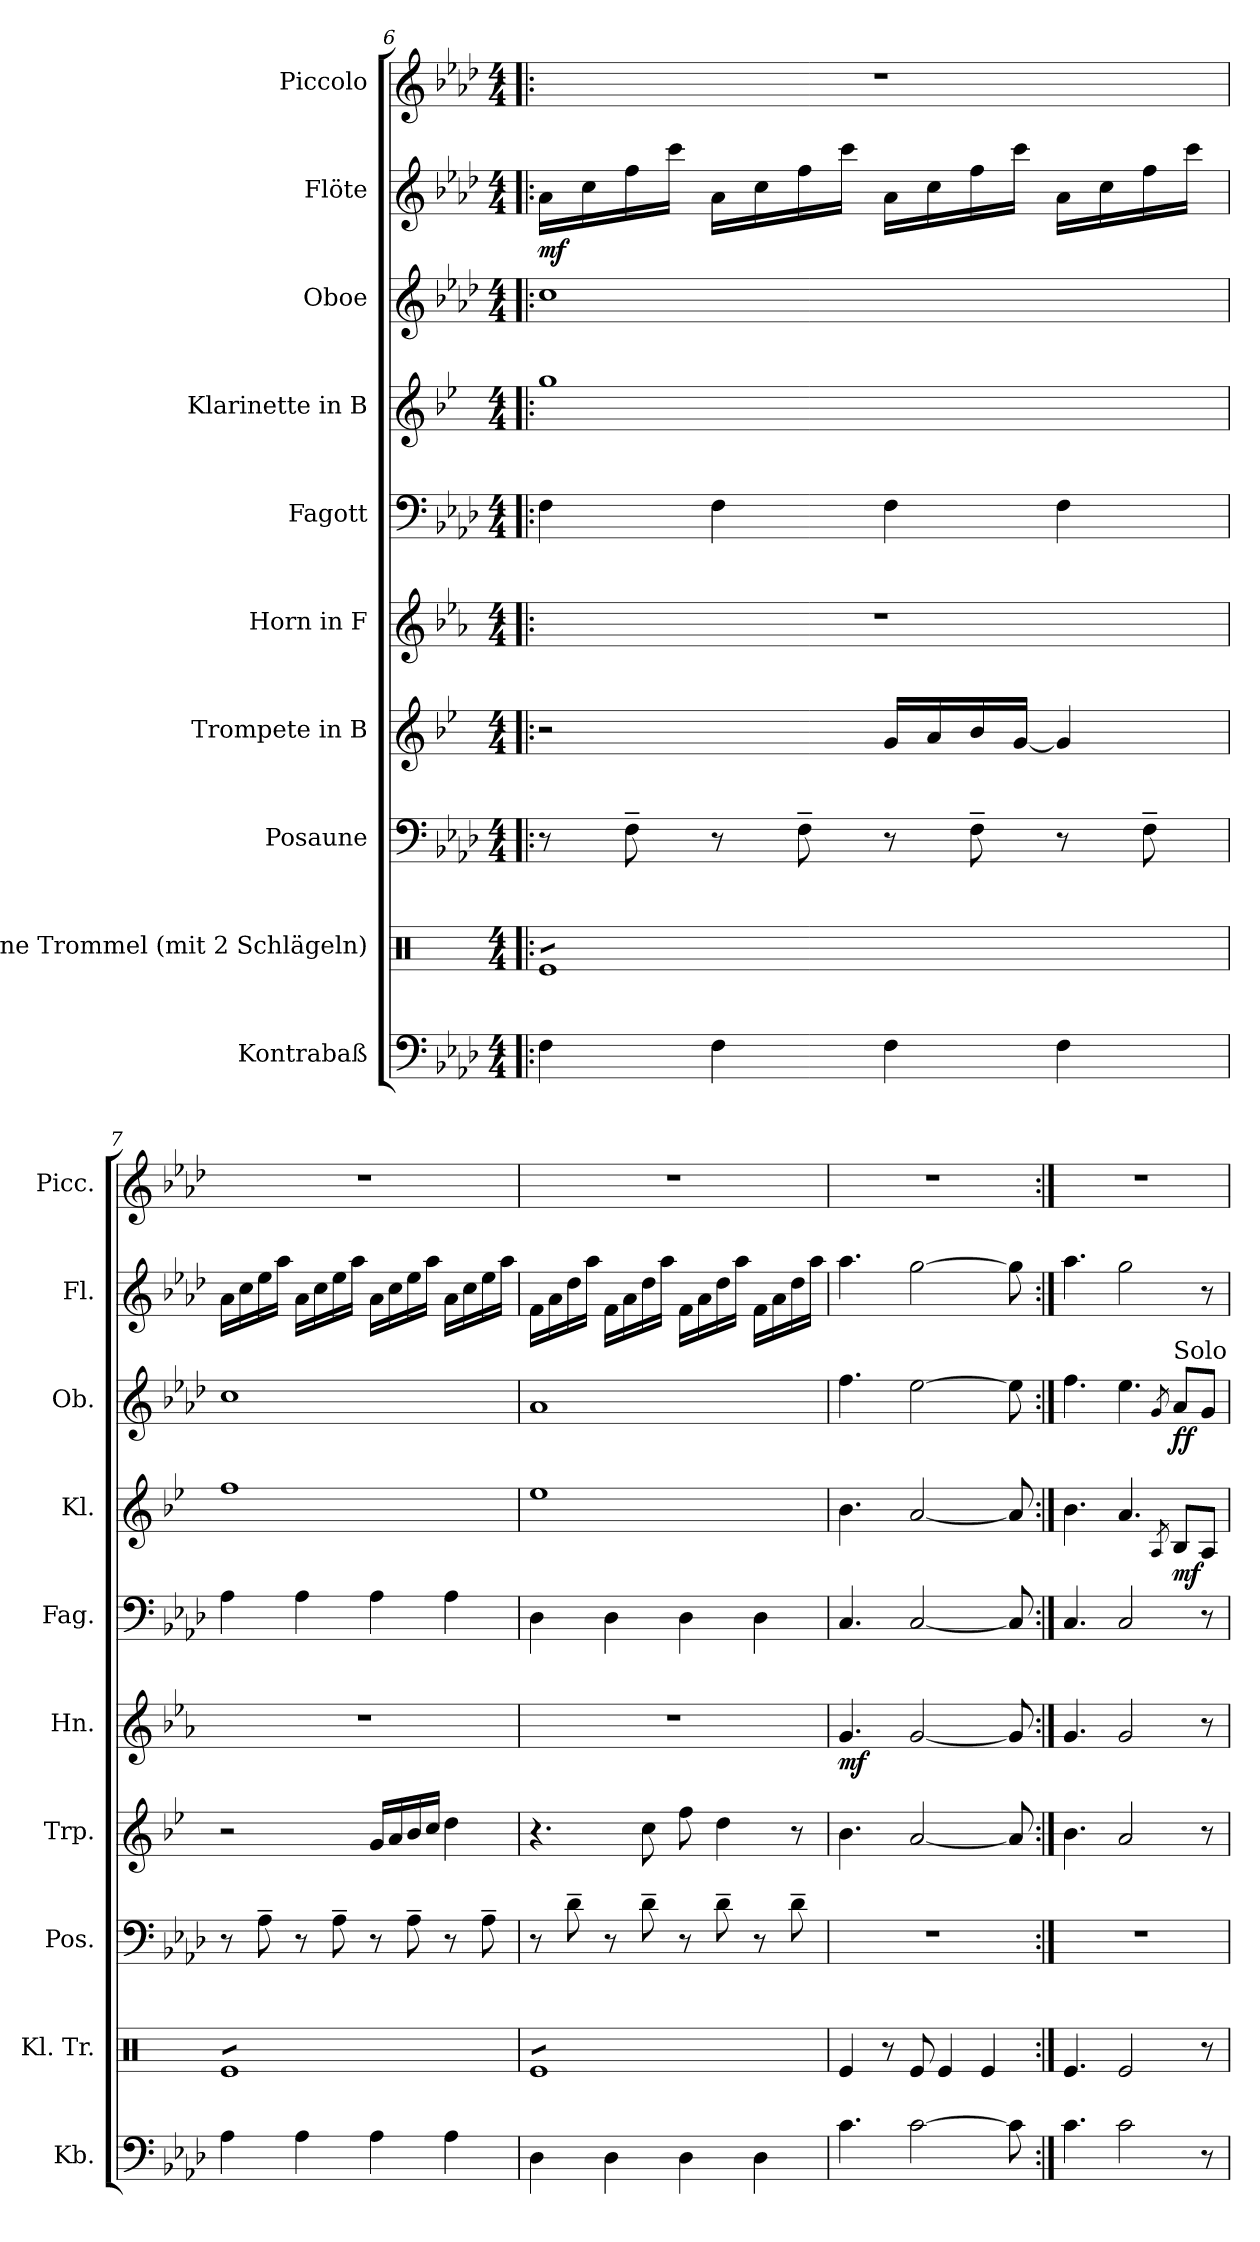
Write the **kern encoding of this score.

**kern	**kern	**kern	**kern	**kern	**dynam	**kern	**kern	**dynam	**kern	**dynam	**kern	**dynam	**kern
*part10	*part9	*part8	*part7	*part6	*part6	*part5	*part4	*part4	*part3	*part3	*part2	*part2	*part1
*staff10	*staff9	*staff8	*staff7	*staff6	*staff6	*staff5	*staff4	*staff4	*staff3	*staff3	*staff2	*staff2	*staff1
*I"Kontrabaß	*I"Kleine Trommel (mit 2 Schlägeln)	*I"Posaune	*I"Trompete in B	*I"Horn in F	*	*I"Fagott	*I"Klarinette in B	*	*I"Oboe	*	*I"Flöte	*	*I"Piccolo
*I'Kb.	*I'Kl. Tr.	*I'Pos.	*I'Trp.	*I'Hn.	*	*I'Fag.	*I'Kl.	*	*I'Ob.	*	*I'Fl.	*	*I'Picc.
*clefF4	*clefX	*clefF4	*clefG2	*clefG2	*	*clefF4	*clefG2	*	*clefG2	*	*clefG2	*	*clefG2
*ITrd7c12	*	*	*ITrd1c2	*ITrd4c7	*	*	*ITrd1c2	*	*	*	*	*	*ITrd-7c-12
*k[b-e-a-d-]	*k[]	*k[b-e-a-d-]	*k[b-e-a-d-]	*k[b-e-a-d-]	*	*k[b-e-a-d-]	*k[b-e-a-d-]	*	*k[b-e-a-d-]	*	*k[b-e-a-d-]	*	*k[b-e-a-d-]
*A-:	*C:	*A-:	*A-:	*A-:	*	*A-:	*A-:	*	*A-:	*	*A-:	*	*A-:
*M4/4	*M4/4	*M4/4	*M4/4	*M4/4	*	*M4/4	*M4/4	*	*M4/4	*	*M4/4	*	*M4/4
=6!|:	=6!|:	=6!|:	=6!|:	=6!|:	=6!|:	=6!|:	=6!|:	=6!|:	=6!|:	=6!|:	=6!|:	=6!|:	=6!|:
*	*tremolo	*	*	*	*	*	*	*	*	*	*	*	*
4FFi\	8ReiL	8r	2r	1r	.	4Fi\	1ffi	.	1cci	.	16a-i\LL	mf	1r
.	.	.	.	.	.	.	.	.	.	.	16cci\	.	.
.	8Rei	8F~i\	.	.	.	.	.	.	.	.	16ffi\	.	.
.	.	.	.	.	.	.	.	.	.	.	16ccci\JJ	.	.
4FFi\	8Rei	8r	.	.	.	4Fi\	.	.	.	.	16a-i\LL	.	.
.	.	.	.	.	.	.	.	.	.	.	16cci\	.	.
.	8Rei	8F~i\	.	.	.	.	.	.	.	.	16ffi\	.	.
.	.	.	.	.	.	.	.	.	.	.	16ccci\JJ	.	.
4FFi\	8Rei	8r	16fi/LL	.	.	4Fi\	.	.	.	.	16a-i\LL	.	.
.	.	.	16gi/	.	.	.	.	.	.	.	16cci\	.	.
.	8Rei	8F~i\	16a-i/	.	.	.	.	.	.	.	16ffi\	.	.
.	.	.	[16fi/JJ	.	.	.	.	.	.	.	16ccci\JJ	.	.
4FFi\	8Rei	8r	4fi/]	.	.	4Fi\	.	.	.	.	16a-i\LL	.	.
.	.	.	.	.	.	.	.	.	.	.	16cci\	.	.
.	8ReiJ	8F~i\	.	.	.	.	.	.	.	.	16ffi\	.	.
.	.	.	.	.	.	.	.	.	.	.	16ccci\JJ	.	.
=7	=7	=7	=7	=7	=7	=7	=7	=7	=7	=7	=7	=7	=7
4AA-i\	8ReiL	8r	2r	1r	.	4A-i\	1ee-i	.	1cci	.	16a-i\LL	.	1r
.	.	.	.	.	.	.	.	.	.	.	16cci\	.	.
.	8Rei	8A-~i\	.	.	.	.	.	.	.	.	16ee-i\	.	.
.	.	.	.	.	.	.	.	.	.	.	16aa-i\JJ	.	.
4AA-i\	8Rei	8r	.	.	.	4A-i\	.	.	.	.	16a-i\LL	.	.
.	.	.	.	.	.	.	.	.	.	.	16cci\	.	.
.	8Rei	8A-~i\	.	.	.	.	.	.	.	.	16ee-i\	.	.
.	.	.	.	.	.	.	.	.	.	.	16aa-i\JJ	.	.
4AA-i\	8Rei	8r	16fi/LL	.	.	4A-i\	.	.	.	.	16a-i\LL	.	.
.	.	.	16gi/	.	.	.	.	.	.	.	16cci\	.	.
.	8Rei	8A-~i\	16a-i/	.	.	.	.	.	.	.	16ee-i\	.	.
.	.	.	16b-i/JJ	.	.	.	.	.	.	.	16aa-i\JJ	.	.
4AA-i\	8Rei	8r	4cci\	.	.	4A-i\	.	.	.	.	16a-i\LL	.	.
.	.	.	.	.	.	.	.	.	.	.	16cci\	.	.
.	8ReiJ	8A-~i\	.	.	.	.	.	.	.	.	16ee-i\	.	.
.	.	.	.	.	.	.	.	.	.	.	16aa-i\JJ	.	.
=8	=8	=8	=8	=8	=8	=8	=8	=8	=8	=8	=8	=8	=8
4DD-i\	8ReiL	8r	4.r	1r	.	4D-i\	1dd-i	.	1a-i	.	16fi\LL	.	1r
.	.	.	.	.	.	.	.	.	.	.	16a-i\	.	.
.	8Rei	8d-~i\	.	.	.	.	.	.	.	.	16dd-i\	.	.
.	.	.	.	.	.	.	.	.	.	.	16aa-i\JJ	.	.
4DD-i\	8Rei	8r	.	.	.	4D-i\	.	.	.	.	16fi\LL	.	.
.	.	.	.	.	.	.	.	.	.	.	16a-i\	.	.
.	8Rei	8d-~i\	8b-i\	.	.	.	.	.	.	.	16dd-i\	.	.
.	.	.	.	.	.	.	.	.	.	.	16aa-i\JJ	.	.
4DD-i\	8Rei	8r	8ee-i\	.	.	4D-i\	.	.	.	.	16fi\LL	.	.
.	.	.	.	.	.	.	.	.	.	.	16a-i\	.	.
.	8Rei	8d-~i\	4cci\	.	.	.	.	.	.	.	16dd-i\	.	.
.	.	.	.	.	.	.	.	.	.	.	16aa-i\JJ	.	.
4DD-i\	8Rei	8r	.	.	.	4D-i\	.	.	.	.	16fi\LL	.	.
.	.	.	.	.	.	.	.	.	.	.	16a-i\	.	.
.	8ReiJ	8d-~i\	8r	.	.	.	.	.	.	.	16dd-i\	.	.
*	*Xtremolo	*	*	*	*	*	*	*	*	*	*	*	*
.	.	.	.	.	.	.	.	.	.	.	16aa-i\JJ	.	.
=9	=9	=9	=9	=9	=9	=9	=9	=9	=9	=9	=9	=9	=9
4.Ci\	4Rei/	1r	4.a-i\	4.ci/	mf	4.Ci/	4.a-i\	.	4.ffi\	.	4.aa-i\	.	1r
.	8r	.	.	.	.	.	.	.	.	.	.	.	.
[2Ci\	8Rei/	.	[2gi/	[2ci/	.	[2Ci/	[2gi/	.	[2ee-i\	.	[2ggi\	.	.
.	4Rei/	.	.	.	.	.	.	.	.	.	.	.	.
.	4Rei/	.	.	.	.	.	.	.	.	.	.	.	.
8Ci\]	.	.	8gi/]	8ci/]	.	8Ci/]	8gi/]	.	8ee-i\]	.	8ggi\]	.	.
!!LO:LB:g=z
=10:|!	=10:|!	=10:|!	=10:|!	=10:|!	=10:|!	=10:|!	=10:|!	=10:|!	=10:|!	=10:|!	=10:|!	=10:|!	=10:|!
*	*	*	*	*	*	*	*	*	*^	*	*	*	*
4.Ci\	4.Rei/	1r	4.a-i\	4.ci/	.	4.Ci/	4.a-i\	.	4.ffi\	1ryy	.	4.aa-i\	.	1r
2Ci\	2Rei/	.	2gi/	2ci/	.	2Ci/	4.gi/	.	4.ee-i\	.	.	2ggi\	.	.
.	.	.	.	.	.	.	8qGi/	.	8qgi/	.	.	.	.	.
!	!	!	!	!	!	!	!	!	!LO:TX:a:t=Solo	!	!	!	!	!
.	.	.	.	.	.	.	8A-i/L	mf	8a-i/L	.	ff	.	.	.
8r	8r	.	8r	8r	.	8r	8Gi/J	.	8gi/J	.	.	8r	.	.
*	*	*	*	*	*	*	*	*	*v	*v	*	*	*	*
=	=	=	=	=	=	=	=	=	=	=	=	=	=
*-	*-	*-	*-	*-	*-	*-	*-	*-	*-	*-	*-	*-	*-
